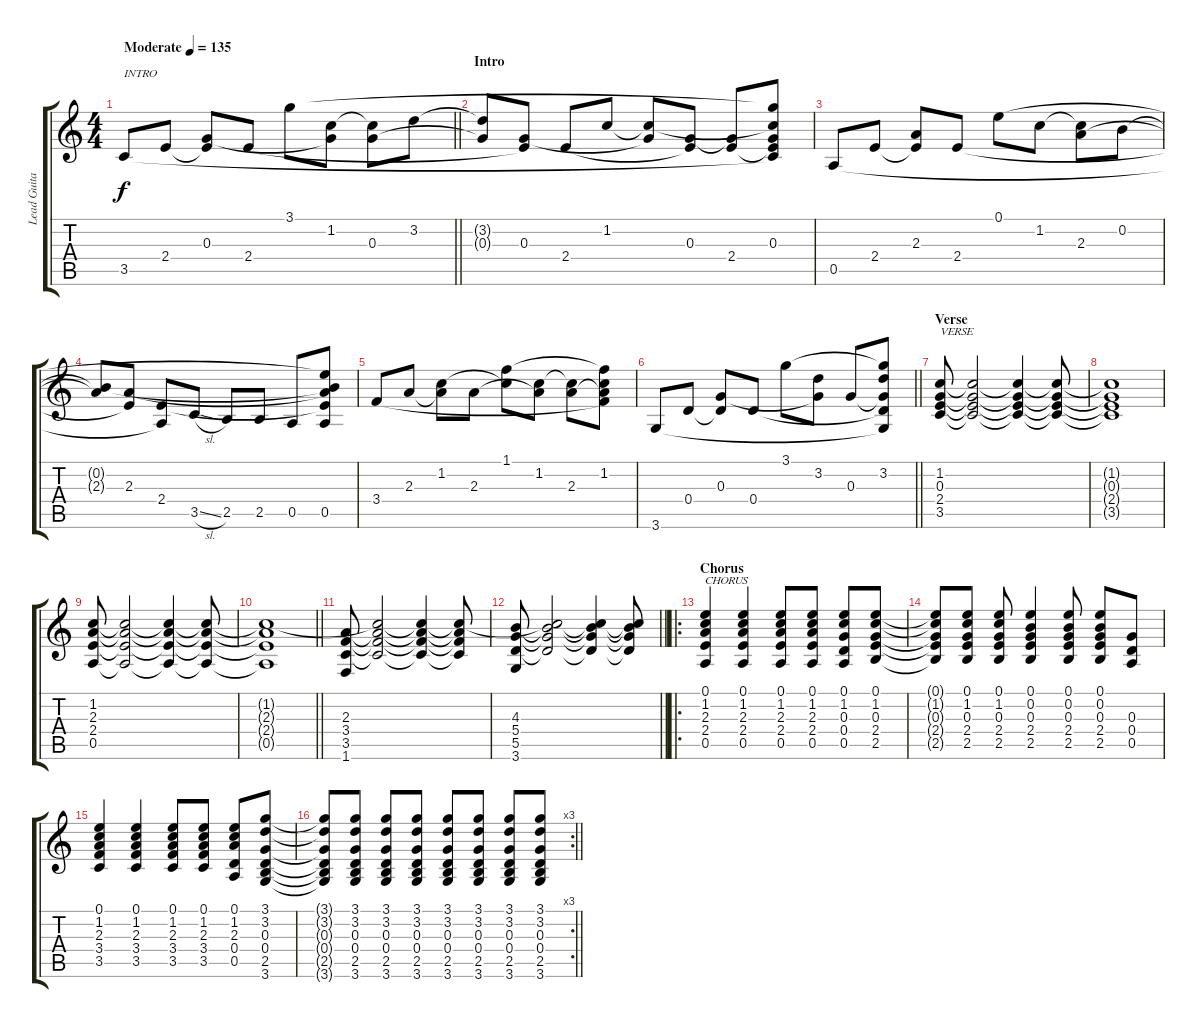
\track ("Lead Guitar" "Lead Guita") {instrument acousticguitarnylon}
\staff {score tabs}
\tuning (E4 B3 G3 D3 A2 E2) {hide}
\ts (4 4)
\tempo (135 "Moderate")
\clef g2
\barLineRight lightlight
\ks c
3.5.8{txt "INTRO" dy f instrument acousticguitarnylon} 2.4.8 (0.3 2.4{t}).8 2.4.8 3.1.8 (1.2 0.3{t}).8 (1.2{t} 0.3).8 3.2.8 |
\section ("" "Intro")
(3.2{t} 0.3{t}).8 (0.3 2.4{t}).8 2.4.8 1.2.8 (1.2{t} 0.3{t}).8 (0.3 2.4{t}).8 (0.3{t} 2.4).8 (3.1{t} 1.2{t} 0.3 2.4{t} 3.5{t}).8 |
0.5.8 2.4.8 (2.3 2.4{t}).8 2.4.8 0.1.8 1.2.8 (1.2{t} 2.3).8 0.2.8 |
(0.2{t} 2.3{t}).8 (2.3 2.4{t}).8 (2.4 0.5{t}).8 3.5{sl}.8 2.5.8 2.5.8 0.5.8 (0.1{t} 0.2{t} 2.3{t} 2.4{t} 0.5).8 |
3.4.8 2.3.8 (1.2 2.3{t}).8 2.3.8 (1.1 1.2{t}).8 (1.2 2.3{t}).8 (1.2{t} 2.3).8 (1.1{t} 1.2 2.3{t} 3.4{t}).8 |
\barLineRight lightlight
3.6.8 0.4.8 (0.3 0.4{t}).8 0.4.8 3.1.8 (3.2 0.3{t}).8 0.3.8 (3.1{t} 3.2 0.3{t} 0.4{t} 3.6{t}).8 |
\section ("" "Verse")
(1.2 0.3 2.4 3.5).8{txt "VERSE"} (1.2{t} 0.3{t} 2.4{t} 3.5{t}).2 (1.2{t} 0.3{t} 2.4{t} 3.5{t}).4 (1.2{t} 0.3{t} 2.4{t} 3.5{t}).8 |
(1.2{t} 0.3{t} 2.4{t} 3.5{t}).1 |
(1.2 2.3 2.4 0.5).8 (1.2{t} 2.3{t} 2.4{t} 0.5{t}).2 (1.2{t} 2.3{t} 2.4{t} 0.5{t}).4 (1.2{t} 2.3{t} 2.4{t} 0.5{t}).8 |
\barLineRight lightlight
(1.2{t} 2.3{t} 2.4{t} 0.5{t}).1 |
(2.3 3.4 3.5 1.6).8 (1.2{t} 2.3{t} 3.4{t} 3.5{t}).2 (1.2{t} 2.3{t} 3.4{t} 3.5{t}).4 (1.2{t} 2.3{t} 3.4{t} 3.5{t}).8 |
\barLineRight lightlight
(4.3 5.4 5.5 3.6).8 (1.2{t} 4.3{t} 5.4{t} 5.5{t}).2 (1.2{t} 4.3{t} 5.4{t} 5.5{t}).4 (1.2{t} 4.3{t} 5.4{t} 5.5{t}).8 |
\ro
\section ("" "Chorus")
(0.1 1.2 2.3 2.4 0.5).4{txt "CHORUS"} (0.1 1.2 2.3 2.4 0.5).4 (0.1 1.2 2.3 2.4 0.5).8 (0.1 1.2 2.3 2.4 0.5).8 (0.1 1.2 0.3 0.4 0.5).8 (0.1 1.2 0.3 2.4 2.5).8 |
(0.1{t} 1.2{t} 0.3{t} 2.4{t} 2.5{t}).8 (0.1 1.2 0.3 2.4 2.5).8 (0.1 1.2 0.3 2.4 2.5).8 (0.1 0.2 0.3 2.4 2.5).4 (0.1 0.2 0.3 2.4 2.5).8 (0.1 0.2 0.3 2.4 2.5).8 (0.3 0.4 0.5).8 |
(0.1 1.2 2.3 3.4 3.5).4 (0.1 1.2 2.3 3.4 3.5).4 (0.1 1.2 2.3 3.4 3.5).8 (0.1 1.2 2.3 3.4 3.5).8 (0.1 1.2 2.3 0.4 0.5).8 (3.1 3.2 0.3 0.4 2.5 3.6).8 |
\rc 3
\barLineRight lightlight
(3.1{t} 3.2{t} 0.3{t} 0.4{t} 2.5{t} 3.6{t}).8 (3.1 3.2 0.3 0.4 2.5 3.6).8 (3.1 3.2 0.3 0.4 2.5 3.6).8 (3.1 3.2 0.3 0.4 2.5 3.6).8 (3.1 3.2 0.3 0.4 2.5 3.6).8 (3.1 3.2 0.3 0.4 2.5 3.6).8 (3.1 3.2 0.3 0.4 2.5 3.6).8 (3.1 3.2 0.3 0.4 2.5 3.6).8
